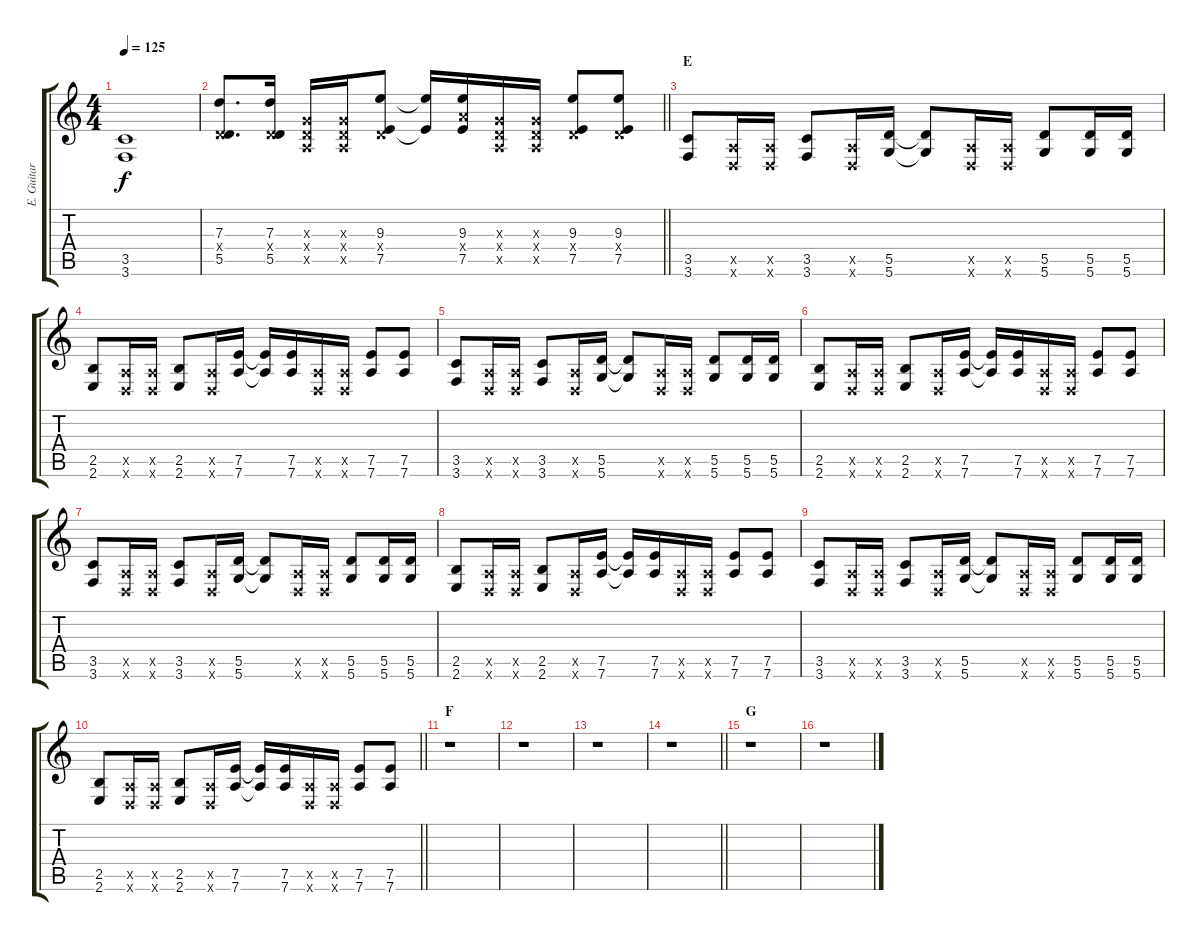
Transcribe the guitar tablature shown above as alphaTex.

\track ("E. Guitar I" "E. Guitar ") {instrument overdrivenguitar}
\staff {score tabs}
\tuning (E4 B3 G3 D3 A2 D2) {hide}
\ts (4 4)
\tempo 125
\clef g2
\ks c
(3.5 3.6).1{dy f} |
\barLineRight lightlight
(7.3 0.4{x} 5.5).8{d} (7.3 0.4{x} 5.5).16 (0.3{x} 0.4{x} 0.5{x}).16 (0.3{x} 0.4{x} 0.5{x}).16 (9.3 0.4{x} 7.5).8 (9.3{t} 7.5{t}).16 (9.3 7.4{x} 7.5).16 (0.3{x} 0.4{x} 0.5{x}).16 (0.3{x} 0.4{x} 0.5{x}).16 (9.3 0.4{x} 7.5).8 (9.3 0.4{x} 7.5).8 |
\section ("" "E")
(3.5 3.6).8 (0.5{x} 0.6{x}).16 (0.5{x} 0.6{x}).16 (3.5 3.6).8 (0.5{x} 0.6{x}).16 (5.5 5.6).16 (5.5{t} 5.6{t}).8 (0.5{x} 0.6{x}).16 (0.5{x} 0.6{x}).16 (5.5 5.6).8 (5.5 5.6).16 (5.5 5.6).16 |
(2.5 2.6).8 (0.5{x} 0.6{x}).16 (0.5{x} 0.6{x}).16 (2.5 2.6).8 (0.5{x} 0.6{x}).16 (7.5 7.6).16 (7.5{t} 7.6{t}).16 (7.5 7.6).16 (0.5{x} 0.6{x}).16 (0.5{x} 0.6{x}).16 (7.5 7.6).8 (7.5 7.6).8 |
(3.5 3.6).8 (0.5{x} 0.6{x}).16 (0.5{x} 0.6{x}).16 (3.5 3.6).8 (0.5{x} 0.6{x}).16 (5.5 5.6).16 (5.5{t} 5.6{t}).8 (0.5{x} 0.6{x}).16 (0.5{x} 0.6{x}).16 (5.5 5.6).8 (5.5 5.6).16 (5.5 5.6).16 |
(2.5 2.6).8 (0.5{x} 0.6{x}).16 (0.5{x} 0.6{x}).16 (2.5 2.6).8 (0.5{x} 0.6{x}).16 (7.5 7.6).16 (7.5{t} 7.6{t}).16 (7.5 7.6).16 (0.5{x} 0.6{x}).16 (0.5{x} 0.6{x}).16 (7.5 7.6).8 (7.5 7.6).8 |
(3.5 3.6).8 (0.5{x} 0.6{x}).16 (0.5{x} 0.6{x}).16 (3.5 3.6).8 (0.5{x} 0.6{x}).16 (5.5 5.6).16 (5.5{t} 5.6{t}).8 (0.5{x} 0.6{x}).16 (0.5{x} 0.6{x}).16 (5.5 5.6).8 (5.5 5.6).16 (5.5 5.6).16 |
(2.5 2.6).8 (0.5{x} 0.6{x}).16 (0.5{x} 0.6{x}).16 (2.5 2.6).8 (0.5{x} 0.6{x}).16 (7.5 7.6).16 (7.5{t} 7.6{t}).16 (7.5 7.6).16 (0.5{x} 0.6{x}).16 (0.5{x} 0.6{x}).16 (7.5 7.6).8 (7.5 7.6).8 |
(3.5 3.6).8 (0.5{x} 0.6{x}).16 (0.5{x} 0.6{x}).16 (3.5 3.6).8 (0.5{x} 0.6{x}).16 (5.5 5.6).16 (5.5{t} 5.6{t}).8 (0.5{x} 0.6{x}).16 (0.5{x} 0.6{x}).16 (5.5 5.6).8 (5.5 5.6).16 (5.5 5.6).16 |
\barLineRight lightlight
(2.5 2.6).8 (0.5{x} 0.6{x}).16 (0.5{x} 0.6{x}).16 (2.5 2.6).8 (0.5{x} 0.6{x}).16 (7.5 7.6).16 (7.5{t} 7.6{t}).16 (7.5 7.6).16 (0.5{x} 0.6{x}).16 (0.5{x} 0.6{x}).16 (7.5 7.6).8 (7.5 7.6).8 |
\section ("" "F")
r.1 |
r.1 |
r.1 |
\barLineRight lightlight
r.1 |
\section ("" "G")
r.1 |
r.1
